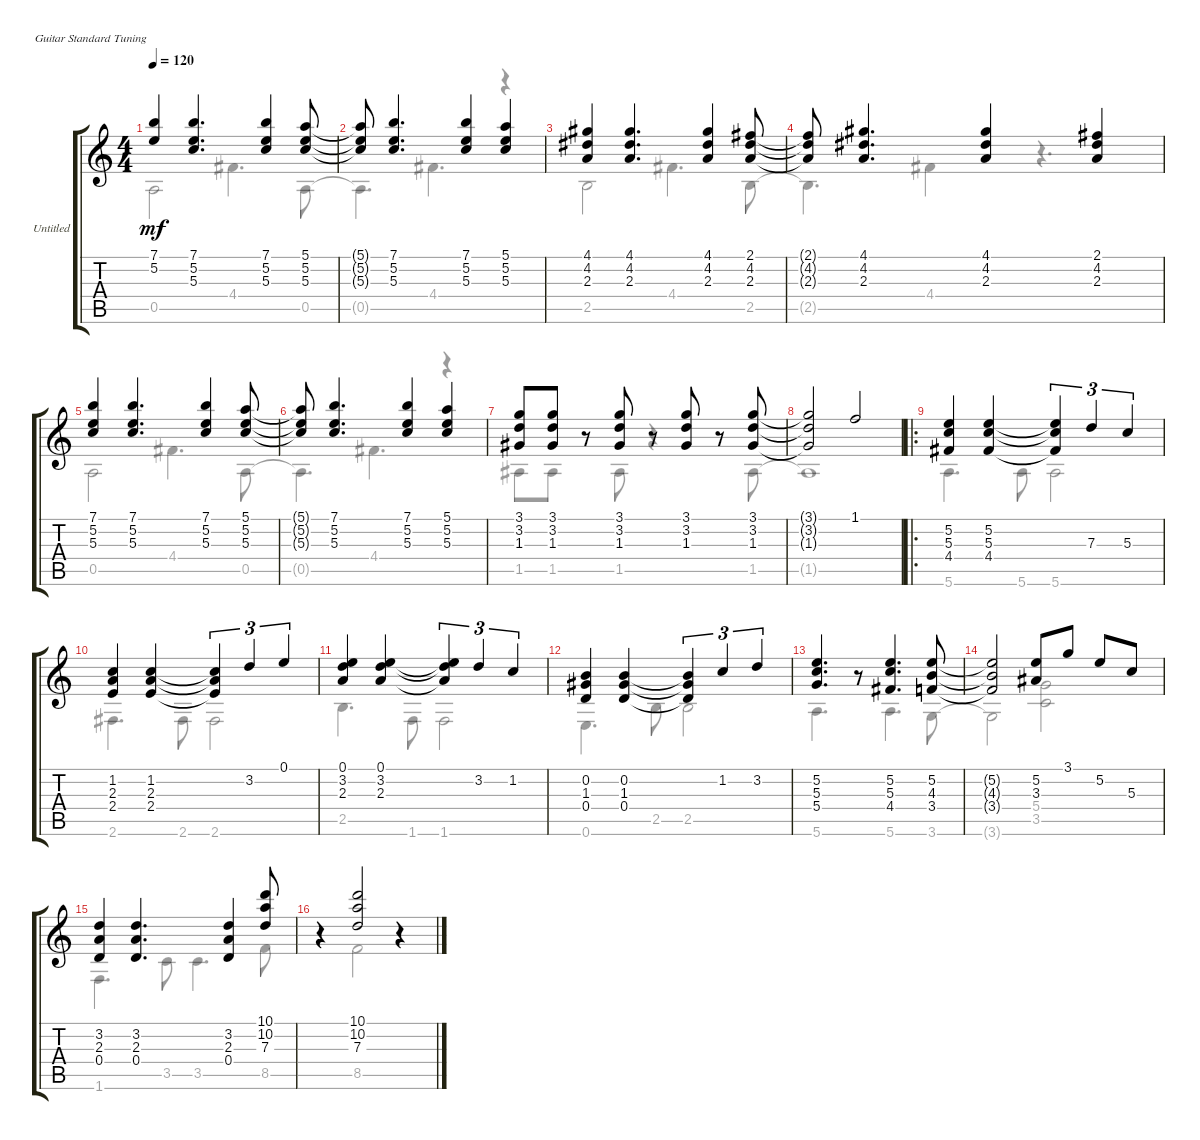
\bracketExtendMode groupsimilarinstruments
\firstSystemTrackNameOrientation horizontal
\otherSystemsTrackNameOrientation horizontal
\track ("Untitled" "Untitled") {instrument acousticguitarnylon}
\staff {score tabs}
\tuning (E4 B3 G3 D3 A2 E2)
\voice
\ts (4 4)
\tempo 120
\clef g2
\ks c
(7.1 5.2).4{dy mf instrument acousticguitarnylon} (7.1 5.2 5.3).4{d} (7.1 5.2 5.3).4 (5.1 5.2 5.3).8 |
(5.1{t} 5.2{t} 5.3{t}).8 (7.1 5.2 5.3).4{d} (7.1 5.2 5.3).4 (5.1 5.2 5.3).4 |
(4.1 4.2 2.3).4 (4.1 4.2 2.3).4{d} (4.1 4.2 2.3).4 (2.1 4.2 2.3).8 |
(2.1{t} 4.2{t} 2.3{t}).8 (4.1 4.2 2.3).4{d} (4.1 4.2 2.3).4 (2.1 4.2 2.3).4 |
(7.1 5.2 5.3).4 (7.1 5.2 5.3).4{d} (7.1 5.2 5.3).4 (5.1 5.2 5.3).8 |
(5.1{t} 5.2{t} 5.3{t}).8 (7.1 5.2 5.3).4{d} (7.1 5.2 5.3).4 (5.1 5.2 5.3).4 |
(3.1 3.2 1.3).8 (3.1 3.2 1.3).8 r.8 (3.1 3.2 1.3).8 r.8 (3.1 3.2 1.3).8 r.8 (3.1 3.2 1.3).8 |
(3.1{t} 3.2{t} 1.3{t}).2 1.1.2 |
\ro
(5.2 5.3 4.4).4 (5.2 5.3 4.4).4 (5.2{t} 5.3{t} 4.4{t}).4{tu (3 2)} 7.3.4{tu (3 2)} 5.3.4{tu (3 2)} |
(1.2 2.3 2.4).4 (1.2 2.3 2.4).4 (1.2{t} 2.3{t} 2.4{t}).4{tu (3 2)} 3.2.4{tu (3 2)} 0.1.4{tu (3 2)} |
(0.1 3.2 2.3).4 (0.1 3.2 2.3).4 (0.1{t} 3.2{t} 2.3{t}).4{tu (3 2)} 3.2.4{tu (3 2)} 1.2.4{tu (3 2)} |
(0.2 1.3 0.4).4 (0.2 1.3 0.4).4 (0.2{t} 1.3{t} 0.4{t}).4{tu (3 2)} 1.2.4{tu (3 2)} 3.2.4{tu (3 2)} |
(5.2 5.3 5.4).4{d} r.8 (5.2 5.3 4.4).4{d} (5.2 4.3 3.4).8 |
(5.2{t} 4.3{t} 3.4{t}).2 (5.2 3.3).8 3.1.8 5.2.8 5.3.8 |
(3.2 2.3 0.4).4 (3.2 2.3 0.4).4{d} (3.2 2.3 0.4).4 (10.1 10.2 7.3).8 |
r.4 (10.1 10.2 7.3).2 r.4
\voice
\clef g2
\ottava regular
\simile none
\ks c
0.5.2{dy mf} 4.4.4{d} 0.5.8 |
0.5{t}.4{d} 4.4.4{d} r.4 |
2.5.2 4.4.4{d} 2.5.8 |
2.5{t}.4{d} 4.4.4 r.4{d} |
0.5.2 4.4.4{d} 0.5.8 |
0.5{t}.4{d} 4.4.4{d} r.4 |
1.5.8 1.5.8 r.8 1.5.8 r.4 r.8 1.5.8 |
1.5{t}.1 |
5.6.4{d} 5.6.8 5.6.2 |
2.6.4{d} 2.6.8 2.6.2 |
2.5.4{d} 1.6.8 1.6.2 |
0.6.4{d} 2.5.8 2.5.2 |
5.6.4{d} r.8 5.6.4{d} 3.6.8 |
3.6{t}.2 (5.4 3.5).2 |
1.6.4{d} 3.5.8 3.5.4{d} 8.5.8 |
r.4 8.5.2 r.4
